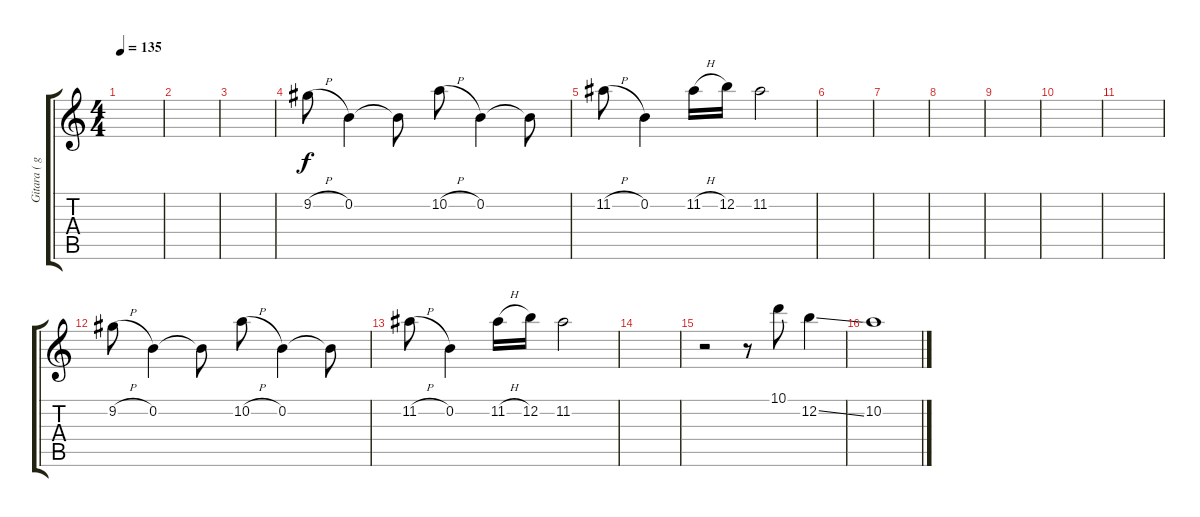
\track ("Gitara ( guitar )" "Gitara ( g") {instrument electricguitarclean}
\staff {score tabs}
\tuning (E4 B3 G3 D3 A2 E2) {hide}
\ts (4 4)
\tempo 135
\clef g2
\ks c
|
|
|
9.2{h}.8 0.2.4 0.2{t}.8 10.2{h}.8 0.2.4 0.2{t}.8 |
11.2{h}.8 0.2.4 11.2{h}.16 12.2.16 11.2.2 |
|
|
|
|
|
|
9.2{h}.8 0.2.4 0.2{t}.8 10.2{h}.8 0.2.4 0.2{t}.8 |
11.2{h}.8 0.2.4 11.2{h}.16 12.2.16 11.2.2 |
|
r.2 r.8 10.1.8 12.2{ss}.4 |
10.2.1
